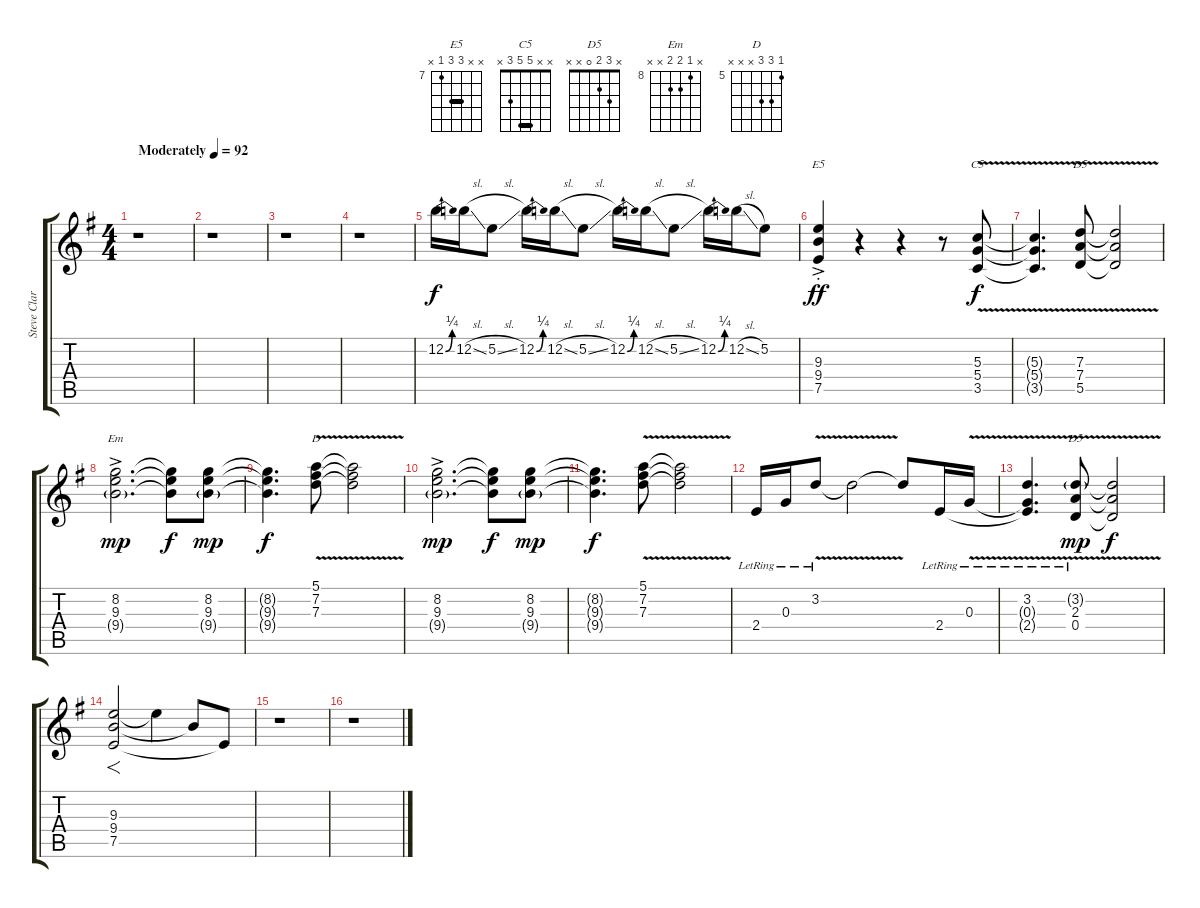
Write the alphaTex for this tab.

\track ("Steve Clark" "Steve Clar") {instrument overdrivenguitar}
\staff {score tabs}
\tuning (E4 B3 G3 D3 A2 E2) {hide}
\chord ("E5" x x 9 9 7 x) {firstfret 7 barre 9}
\chord ("C5" x x 5 5 3 x) {barre 5}
\chord ("D5" x x 7 7 5 x) {firstfret 5 barre 7}
\chord ("Em" x 8 9 9 x x) {firstfret 8}
\chord ("D" 5 7 7 x x x) {firstfret 5}
\chord ("D5" x 3 2 0 x x)
\ts (4 4)
\tempo (92 "Moderately")
\clef g2
\ks eminor
r.1{dy f instrument overdrivenguitar} |
r.1 |
r.1 |
r.1 |
12.2{be (bend 0 0 60 1)}.16{volume 14} 12.2{sl}.16 5.2{sl}.8 12.2{be (bend 0 0 60 1)}.16 12.2{sl}.16 5.2{sl}.8 12.2{be (bend 0 0 60 1)}.16 12.2{sl}.16 5.2{sl}.8 12.2{be (bend 0 0 60 1)}.16 12.2{sl}.16 5.2.8 |
(9.3{ac} 9.4{ac st} 7.5{ac}).4{ch "E5" dy ff} r.4 r.4 r.8 (5.3{v} 5.4 3.5).8{ch "C5" dy f} |
(5.3{t} 5.4{t} 3.5{t}).4{d} (7.3{v} 7.4 5.5).8{ch "D5"} (7.3{t} 7.4{t} 5.5{t}).2 |
(8.2{ac} 9.3{ac} 9.4{g}).2{d ch "Em" dy mp instrument electricguitarclean} (8.2{t} 9.3{t} 9.4{t}).8{dy f} (8.2 9.3 9.4{g}).8{dy mp} |
(8.2{t} 9.3{t} 9.4{t}).4{d dy f} (5.1{v} 7.2{v} 7.3{v}).8{ch "D"} (5.1{t} 7.2{t} 7.3{t}).2 |
(8.2{ac} 9.3{ac} 9.4{g}).2{d dy mp} (8.2{t} 9.3{t} 9.4{t}).8{dy f} (8.2 9.3 9.4{g}).8{dy mp} |
(8.2{t} 9.3{t} 9.4{t}).4{d dy f} (5.1{v} 7.2{v} 7.3{v}).8 (5.1{t} 7.2{t} 7.3{t}).2 |
2.4{lr}.16 0.3{lr}.16 3.2{v lr}.8 3.2{t}.2 3.2{t}.8 2.4{lr}.16 0.3{v lr}.16 |
(3.2{lr} 0.3{t} 2.4{t}).4{d} (3.2{g lr} 2.3{v lr} 0.4{v lr}).8{ch "D5" dy mp} (3.2{t} 2.3{t} 0.4{t}).2{dy f} |
(9.3 9.4 7.5).2{f} 9.3{t}.4 9.4{t}.8 7.5{t}.8 |
r.1 |
r.1
